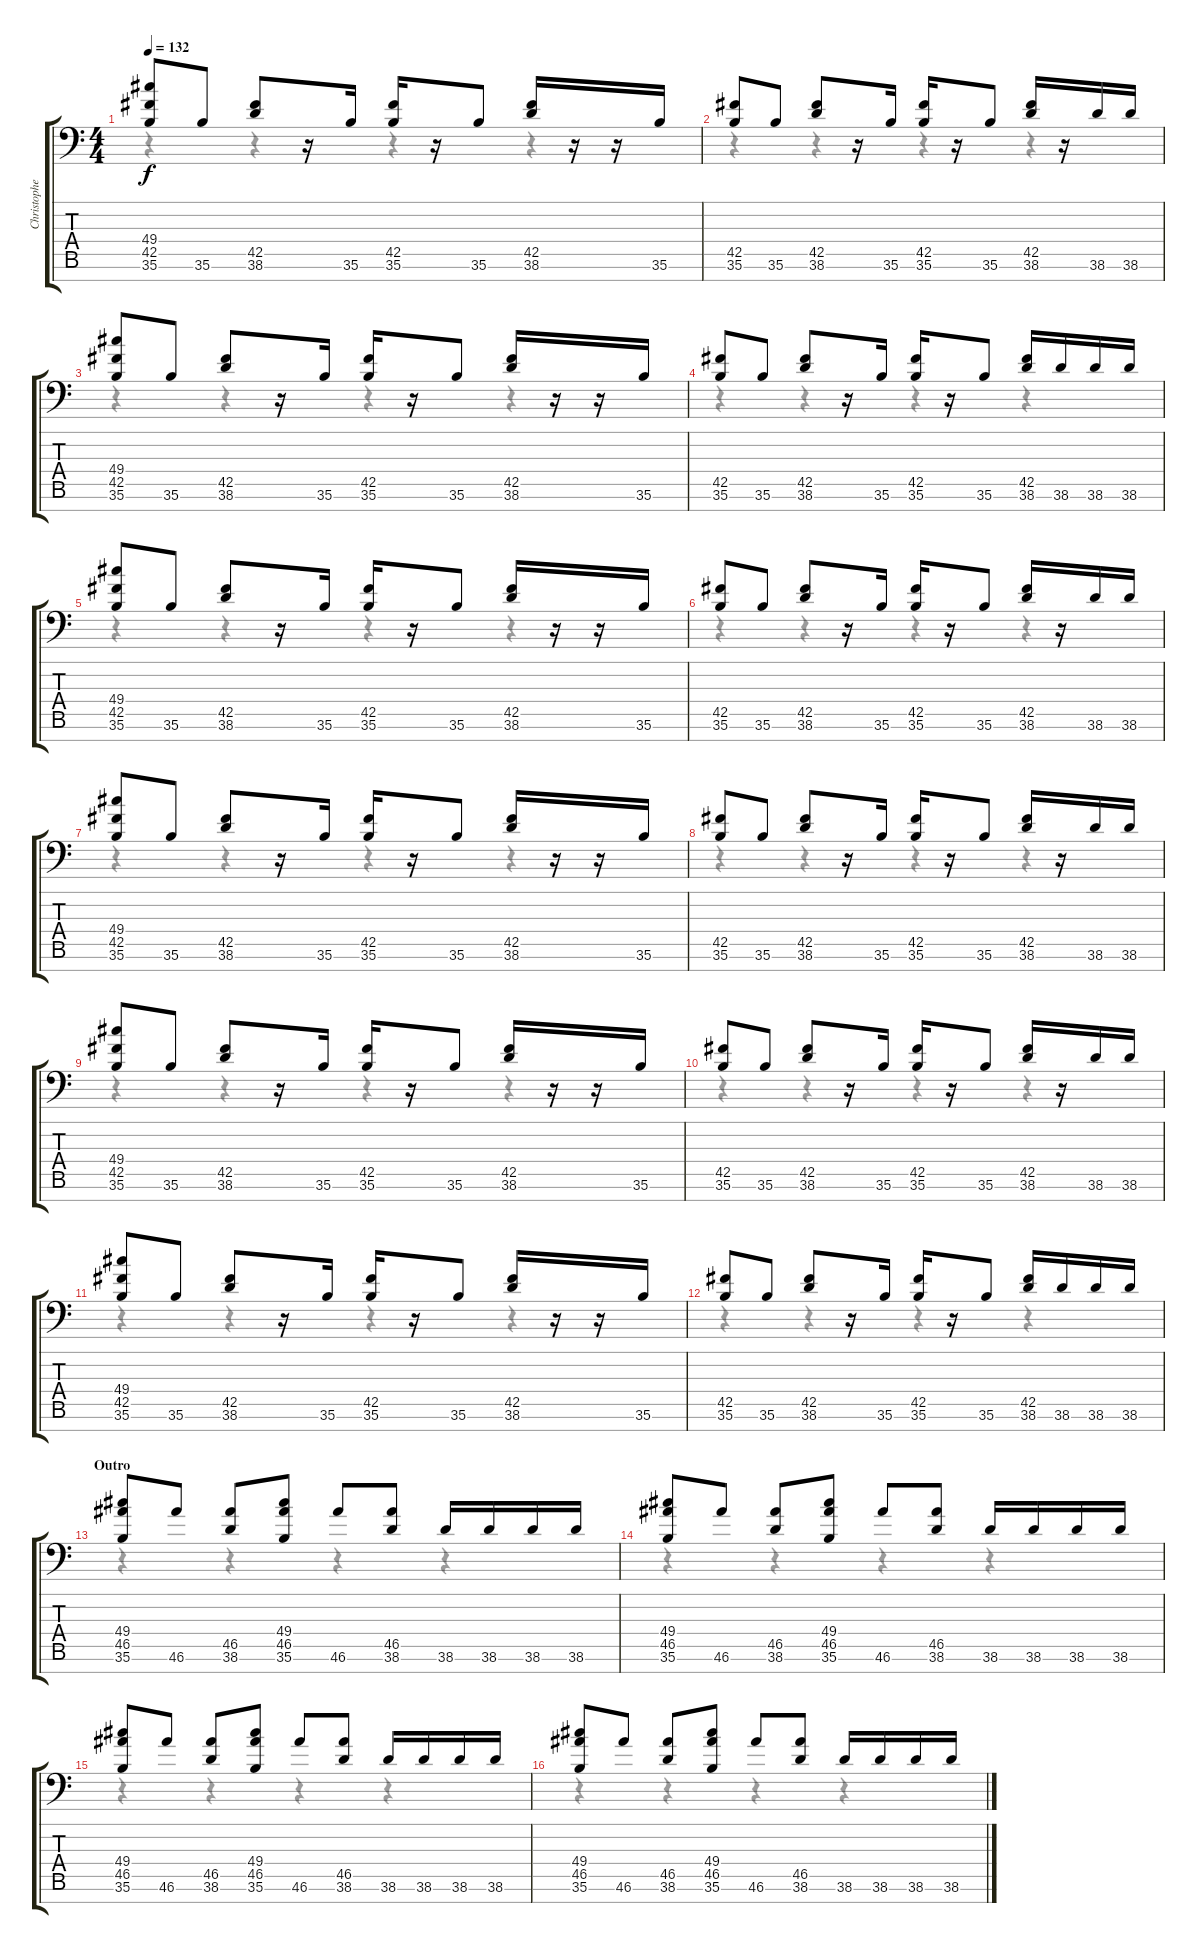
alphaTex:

\track ("Christopher Guanlao" "Christophe") {instrument acousticgrandpiano}
\staff {score tabs}
\tuning (C-1 C-1 C-1 C-1 C-1 C-1 C-1) {hide}
\voice
\ts (4 4)
\tempo 132
\clef f4
\ks c
(49.4 42.5 35.6).8{dy f} 35.6.8 (42.5 38.6).8 r.16 35.6.16 (42.5 35.6).16 r.16 35.6.8 (42.5 38.6).16 r.16 r.16 35.6.16 |
(42.5 35.6).8 35.6.8 (42.5 38.6).8 r.16 35.6.16 (42.5 35.6).16 r.16 35.6.8 (42.5 38.6).16 r.16 38.6.16 38.6.16 |
(49.4 42.5 35.6).8 35.6.8 (42.5 38.6).8 r.16 35.6.16 (42.5 35.6).16 r.16 35.6.8 (42.5 38.6).16 r.16 r.16 35.6.16 |
(42.5 35.6).8 35.6.8 (42.5 38.6).8 r.16 35.6.16 (42.5 35.6).16 r.16 35.6.8 (42.5 38.6).16 38.6.16 38.6.16 38.6.16 |
(49.4 42.5 35.6).8 35.6.8 (42.5 38.6).8 r.16 35.6.16 (42.5 35.6).16 r.16 35.6.8 (42.5 38.6).16 r.16 r.16 35.6.16 |
(42.5 35.6).8 35.6.8 (42.5 38.6).8 r.16 35.6.16 (42.5 35.6).16 r.16 35.6.8 (42.5 38.6).16 r.16 38.6.16 38.6.16 |
(49.4 42.5 35.6).8 35.6.8 (42.5 38.6).8 r.16 35.6.16 (42.5 35.6).16 r.16 35.6.8 (42.5 38.6).16 r.16 r.16 35.6.16 |
(42.5 35.6).8 35.6.8 (42.5 38.6).8 r.16 35.6.16 (42.5 35.6).16 r.16 35.6.8 (42.5 38.6).16 r.16 38.6.16 38.6.16 |
(49.4 42.5 35.6).8 35.6.8 (42.5 38.6).8 r.16 35.6.16 (42.5 35.6).16 r.16 35.6.8 (42.5 38.6).16 r.16 r.16 35.6.16 |
(42.5 35.6).8 35.6.8 (42.5 38.6).8 r.16 35.6.16 (42.5 35.6).16 r.16 35.6.8 (42.5 38.6).16 r.16 38.6.16 38.6.16 |
(49.4 42.5 35.6).8 35.6.8 (42.5 38.6).8 r.16 35.6.16 (42.5 35.6).16 r.16 35.6.8 (42.5 38.6).16 r.16 r.16 35.6.16 |
(42.5 35.6).8 35.6.8 (42.5 38.6).8 r.16 35.6.16 (42.5 35.6).16 r.16 35.6.8 (42.5 38.6).16 38.6.16 38.6.16 38.6.16 |
\section ("" "Outro")
(49.4 46.5 35.6).8 46.6.8 (46.5 38.6).8 (49.4 46.5 35.6).8 46.6.8 (46.5 38.6).8 38.6.16 38.6.16 38.6.16 38.6.16 |
(49.4 46.5 35.6).8 46.6.8 (46.5 38.6).8 (49.4 46.5 35.6).8 46.6.8 (46.5 38.6).8 38.6.16 38.6.16 38.6.16 38.6.16 |
(49.4 46.5 35.6).8 46.6.8 (46.5 38.6).8 (49.4 46.5 35.6).8 46.6.8 (46.5 38.6).8 38.6.16 38.6.16 38.6.16 38.6.16 |
(49.4 46.5 35.6).8 46.6.8 (46.5 38.6).8 (49.4 46.5 35.6).8 46.6.8 (46.5 38.6).8 38.6.16 38.6.16 38.6.16 38.6.16
\voice
\clef f4
\ottava regular
\simile none
\ks c
r.4{dy f} r.4 r.4 r.4 |
r.4 r.4 r.4 r.4 |
r.4 r.4 r.4 r.4 |
r.4 r.4 r.4 r.4 |
r.4 r.4 r.4 r.4 |
r.4 r.4 r.4 r.4 |
r.4 r.4 r.4 r.4 |
r.4 r.4 r.4 r.4 |
r.4 r.4 r.4 r.4 |
r.4 r.4 r.4 r.4 |
r.4 r.4 r.4 r.4 |
r.4 r.4 r.4 r.4 |
r.4 r.4 r.4 r.4 |
r.4 r.4 r.4 r.4 |
r.4 r.4 r.4 r.4 |
r.4 r.4 r.4 r.4
